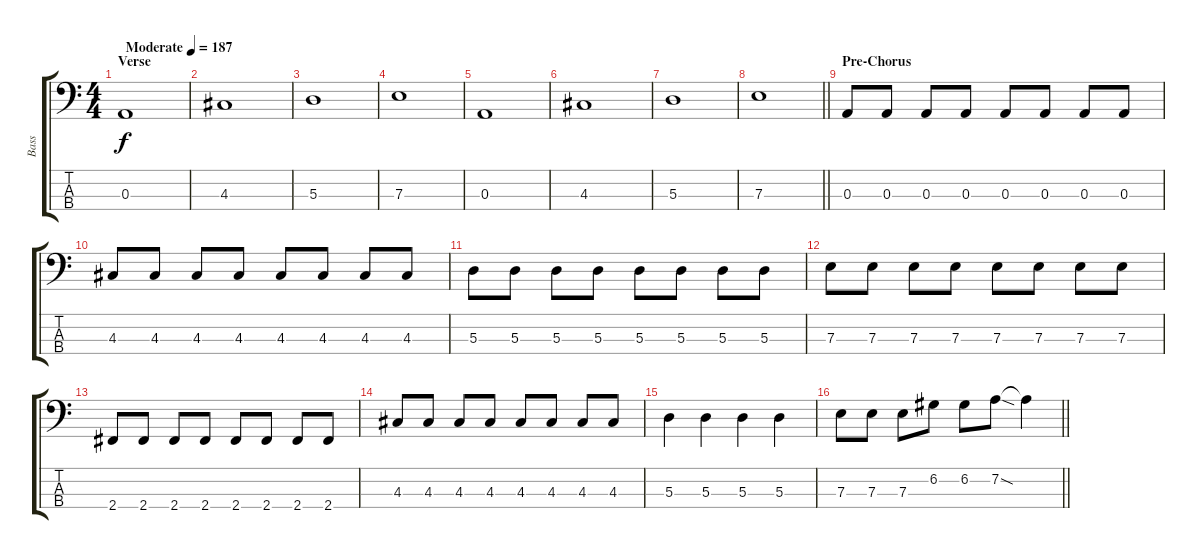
\track ("Bass" "Bass") {instrument electricbassfinger}
\staff {score tabs}
\tuning (G2 D2 A1 E1) {hide}
\ts (4 4)
\section ("" "Verse")
\tempo (187 "Moderate")
\clef f4
\ks c
0.3.1{dy f instrument electricbassfinger} |
4.3.1 |
5.3.1 |
7.3.1 |
0.3.1 |
4.3.1 |
5.3.1 |
\barLineRight lightlight
7.3.1 |
\section ("" "Pre-Chorus")
0.3.8 0.3.8 0.3.8 0.3.8 0.3.8 0.3.8 0.3.8 0.3.8 |
4.3.8 4.3.8 4.3.8 4.3.8 4.3.8 4.3.8 4.3.8 4.3.8 |
5.3.8 5.3.8 5.3.8 5.3.8 5.3.8 5.3.8 5.3.8 5.3.8 |
7.3.8 7.3.8 7.3.8 7.3.8 7.3.8 7.3.8 7.3.8 7.3.8 |
2.4.8 2.4.8 2.4.8 2.4.8 2.4.8 2.4.8 2.4.8 2.4.8 |
4.3.8 4.3.8 4.3.8 4.3.8 4.3.8 4.3.8 4.3.8 4.3.8 |
5.3.4 5.3.4 5.3.4 5.3.4 |
\barLineRight lightlight
7.3.8 7.3.8 7.3.8 6.2.8 6.2.8 7.2{sod}.8 7.2{t}.4
